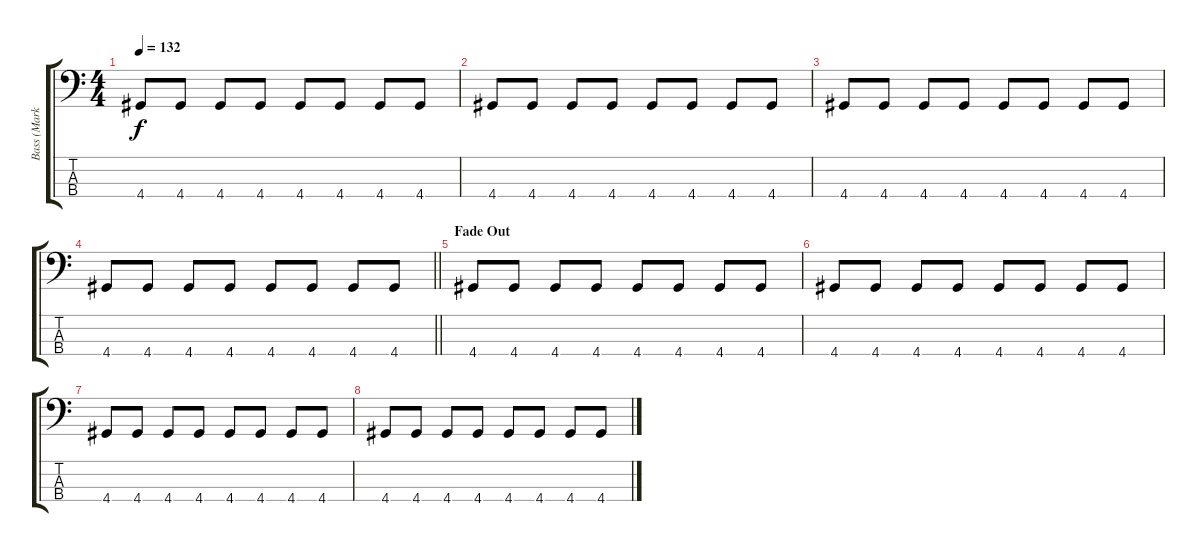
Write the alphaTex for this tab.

\track ("Bass (Mark Evans)" "Bass (Mark") {instrument electricbassfinger}
\staff {score tabs}
\tuning (G2 D2 A1 E1) {hide}
\ts (4 4)
\tempo 132
\clef f4
\ks c
4.4.8{dy f} 4.4.8 4.4.8 4.4.8 4.4.8 4.4.8 4.4.8 4.4.8 |
4.4.8 4.4.8 4.4.8 4.4.8 4.4.8 4.4.8 4.4.8 4.4.8 |
4.4.8 4.4.8 4.4.8 4.4.8 4.4.8 4.4.8 4.4.8 4.4.8 |
\barLineRight lightlight
4.4.8 4.4.8 4.4.8 4.4.8 4.4.8 4.4.8 4.4.8 4.4.8 |
\section ("" "Fade Out")
4.4.8 4.4.8 4.4.8 4.4.8 4.4.8 4.4.8 4.4.8 4.4.8 |
4.4.8 4.4.8 4.4.8 4.4.8 4.4.8 4.4.8 4.4.8 4.4.8 |
4.4.8 4.4.8 4.4.8 4.4.8 4.4.8 4.4.8 4.4.8 4.4.8 |
4.4.8 4.4.8 4.4.8 4.4.8 4.4.8 4.4.8 4.4.8 4.4.8
